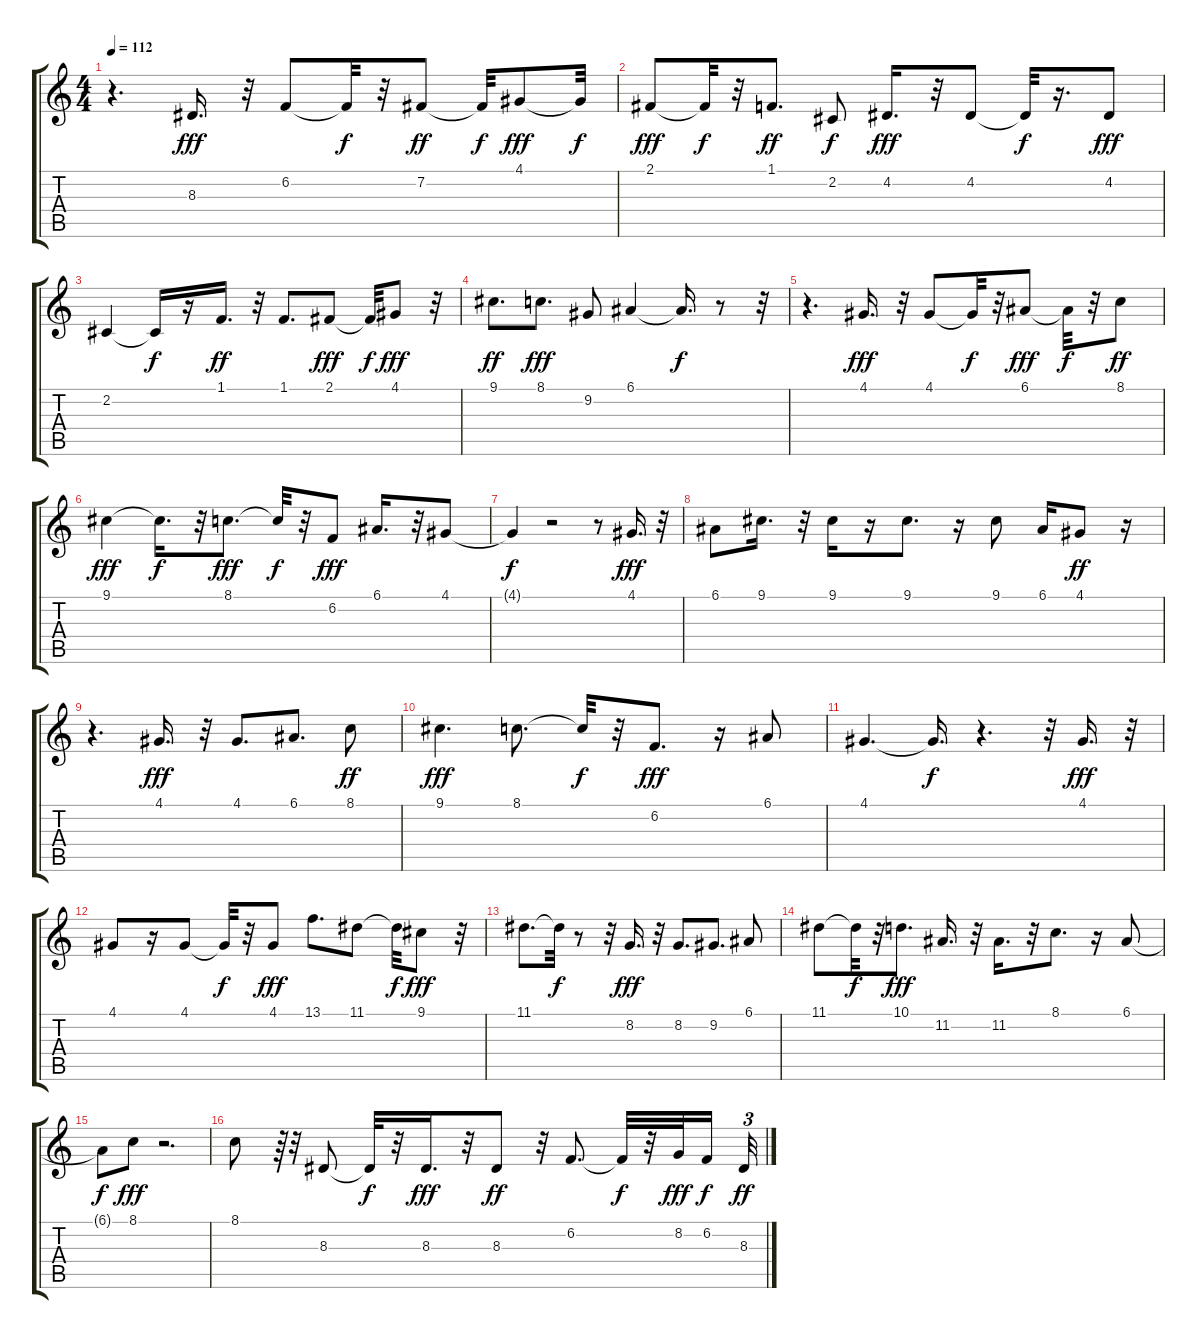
\track "" {instrument panflute}
\staff {score tabs}
\tuning (E4 B3 G3 D3 A2 E2) {hide}
\ts (4 4)
\tempo 112
\clef g2
\ks c
r.4{d dy fff} 8.3.16{d} r.32 6.2.8 6.2{t}.32{dy f} r.32 7.2.8{dy ff} 7.2{t}.32{dy f} 4.1.8{dy fff} 4.1{t}.32{dy f} |
2.1.8{dy fff} 2.1{t}.32{dy f} r.32 1.1.8{d dy ff} 2.2.8{dy f} 4.2.16{d dy fff} r.32 4.2.8 4.2{t}.32{dy f} r.16{d} 4.2.8{dy fff} |
2.2.4 2.2{t}.16{dy f} r.16 1.1.16{d dy ff} r.32 1.1.8{d} 2.1.8{dy fff} 2.1{t}.32{dy f} 4.1.8{dy fff} r.32 |
9.1.8{d dy ff} 8.1.8{d dy fff} 9.2.8 6.1.4 6.1{t}.16{d dy f} r.8 r.32 |
r.4{d} 4.1.16{d dy fff} r.32 4.1.8 4.1{t}.32{dy f} r.32 6.1.8{dy fff} 6.1{t}.32{dy f} r.32 8.1.8{dy ff} |
9.1.4{dy fff} 9.1{t}.16{d dy f} r.32 8.1.8{d dy fff} 8.1{t}.32{dy f} r.32 6.2.8{dy fff} 6.1.16{d} r.32 4.1.8 |
4.1{t}.4{dy f} r.2 r.8 4.1.16{d dy fff} r.32 |
6.1.8 9.1.16{d} r.32 9.1.16 r.16 9.1.8{d} r.16 9.1.8 6.1.16 4.1.8{dy ff} r.16 |
r.4{d} 4.1.16{d dy fff} r.32 4.1.8{d} 6.1.8{d} 8.1.8{dy ff} |
9.1.4{d dy fff} 8.1.8{d} 8.1{t}.32{dy f} r.32 6.2.8{d dy fff} r.16 6.1.8 |
4.1.4{d} 4.1{t}.16{d dy f} r.4{d} r.32 4.1.16{d dy fff} r.32 |
4.1.8 r.16 4.1.8 4.1{t}.32{dy f} r.32 4.1.8{dy fff} 13.1.8{d} 11.1.8 11.1{t}.32{dy f} 9.1.8{dy fff} r.32 |
11.1.8{d} 11.1{t}.32{dy f} r.8 r.32 8.2.16{d dy fff} r.32 8.2.8{d} 9.2.8{d} 6.1.8 |
11.1.8 11.1{t}.32{dy f} r.32 10.1.8{d dy fff} 11.2.16{d} r.32 11.2.16{d} r.32 8.1.8{d} r.16 6.1.8 |
6.1{t}.8{dy f} 8.1.8{dy fff} r.2{d} |
8.1.8 r.64{tu (3 2)} r.32 8.3.8 8.3{t}.32{dy f} r.32 8.3.16{d dy fff} r.32 8.3.8{dy ff} r.32 6.2.8{d} 6.2{t}.32{dy f} r.32 8.2.32{dy fff} 6.2.16{dy f beam splitsecondary} 8.3.32{tu (3 2) dy ff}
